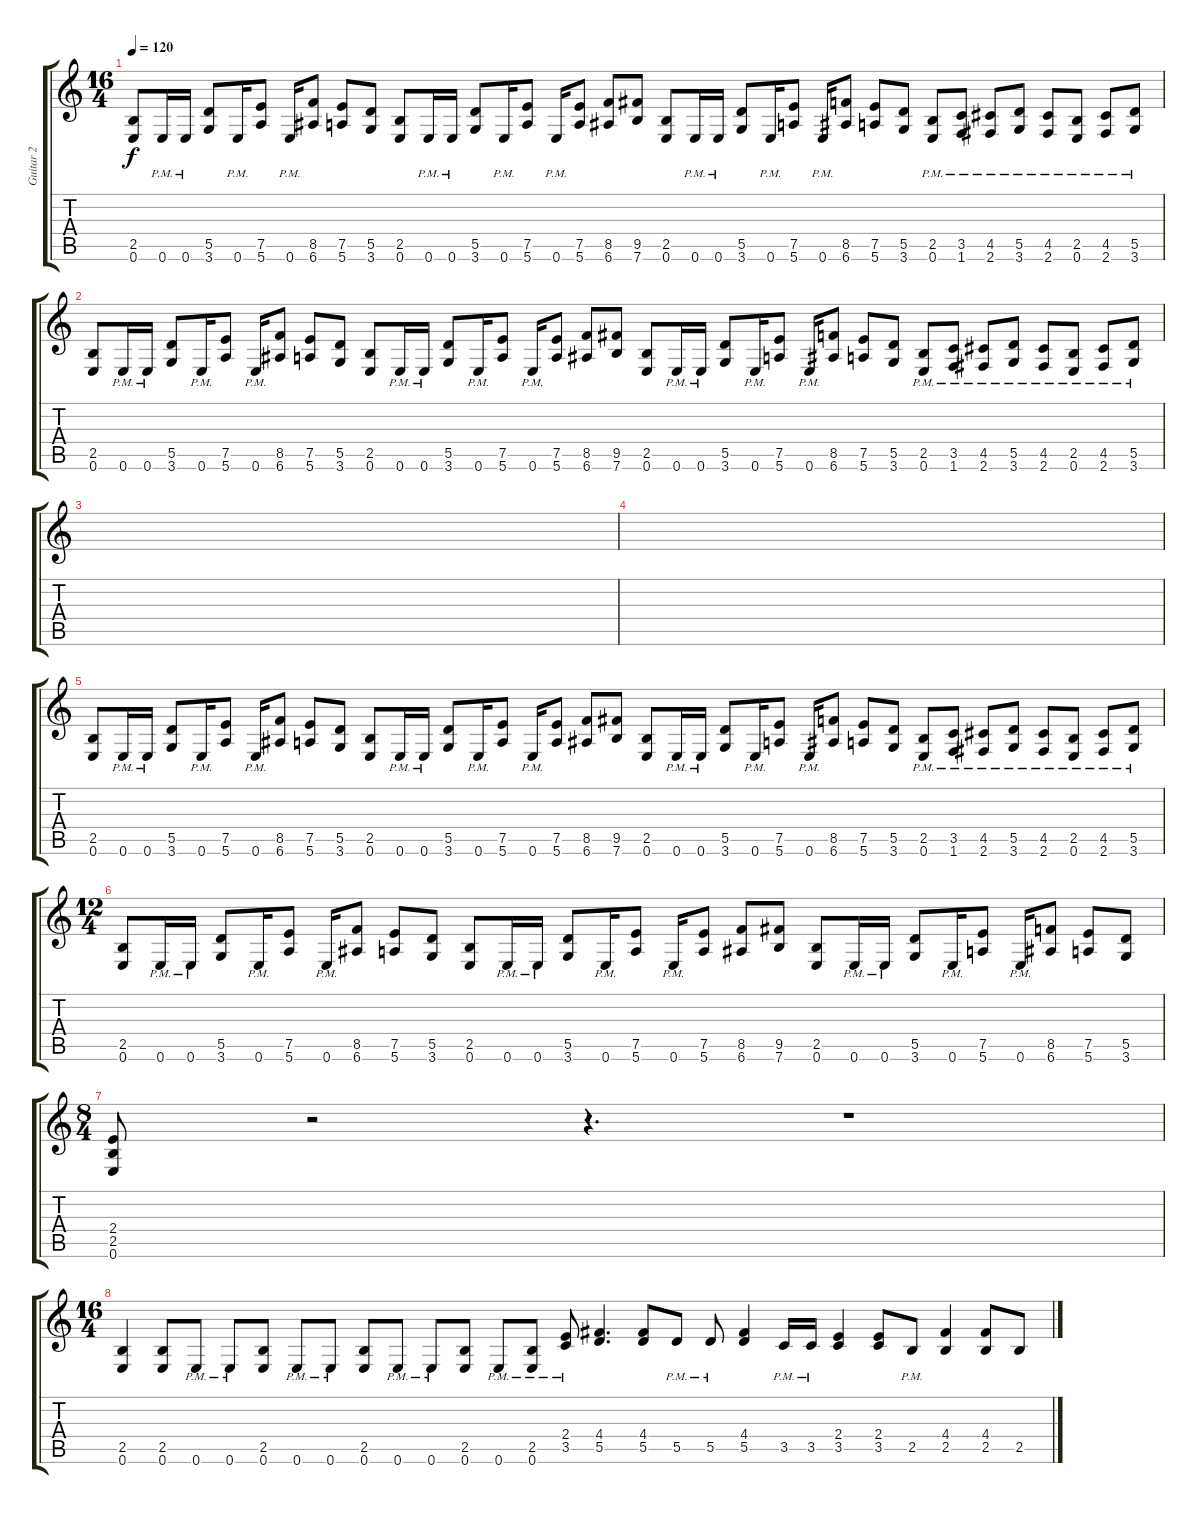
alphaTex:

\track ("Guitar 2" "Guitar 2") {instrument overdrivenguitar}
\staff {score tabs}
\tuning (E4 B3 G3 D3 A2 E2) {hide}
\ts (16 4)
\tempo 120
\clef g2
\ks c
(2.5 0.6).8{dy f} 0.6{pm}.16 0.6{pm}.16 (5.5 3.6).8 0.6{pm}.16 (7.5 5.6).8 0.6{pm}.16 (8.5 6.6).8 (7.5 5.6).8 (5.5 3.6).8 (2.5 0.6).8 0.6{pm}.16 0.6{pm}.16 (5.5 3.6).8 0.6{pm}.16 (7.5 5.6).8 0.6{pm}.16 (7.5 5.6).8 (8.5 6.6).8 (9.5 7.6).8 (2.5 0.6).8 0.6{pm}.16 0.6{pm}.16 (5.5 3.6).8 0.6{pm}.16 (7.5 5.6).8 0.6{pm}.16 (8.5 6.6).8 (7.5 5.6).8 (5.5 3.6).8 (2.5{pm} 0.6{pm}).8 (3.5{pm} 1.6{pm}).8 (4.5{pm} 2.6{pm}).8 (5.5{pm} 3.6{pm}).8 (4.5{pm} 2.6{pm}).8 (2.5{pm} 0.6{pm}).8 (4.5{pm} 2.6{pm}).8 (5.5{pm} 3.6{pm}).8 |
(2.5 0.6).8 0.6{pm}.16 0.6{pm}.16 (5.5 3.6).8 0.6{pm}.16 (7.5 5.6).8 0.6{pm}.16 (8.5 6.6).8 (7.5 5.6).8 (5.5 3.6).8 (2.5 0.6).8 0.6{pm}.16 0.6{pm}.16 (5.5 3.6).8 0.6{pm}.16 (7.5 5.6).8 0.6{pm}.16 (7.5 5.6).8 (8.5 6.6).8 (9.5 7.6).8 (2.5 0.6).8 0.6{pm}.16 0.6{pm}.16 (5.5 3.6).8 0.6{pm}.16 (7.5 5.6).8 0.6{pm}.16 (8.5 6.6).8 (7.5 5.6).8 (5.5 3.6).8 (2.5{pm} 0.6{pm}).8 (3.5{pm} 1.6{pm}).8 (4.5{pm} 2.6{pm}).8 (5.5{pm} 3.6{pm}).8 (4.5{pm} 2.6{pm}).8 (2.5{pm} 0.6{pm}).8 (4.5{pm} 2.6{pm}).8 (5.5{pm} 3.6{pm}).8 |
|
|
(2.5 0.6).8 0.6{pm}.16 0.6{pm}.16 (5.5 3.6).8 0.6{pm}.16 (7.5 5.6).8 0.6{pm}.16 (8.5 6.6).8 (7.5 5.6).8 (5.5 3.6).8 (2.5 0.6).8 0.6{pm}.16 0.6{pm}.16 (5.5 3.6).8 0.6{pm}.16 (7.5 5.6).8 0.6{pm}.16 (7.5 5.6).8 (8.5 6.6).8 (9.5 7.6).8 (2.5 0.6).8 0.6{pm}.16 0.6{pm}.16 (5.5 3.6).8 0.6{pm}.16 (7.5 5.6).8 0.6{pm}.16 (8.5 6.6).8 (7.5 5.6).8 (5.5 3.6).8 (2.5{pm} 0.6{pm}).8 (3.5{pm} 1.6{pm}).8 (4.5{pm} 2.6{pm}).8 (5.5{pm} 3.6{pm}).8 (4.5{pm} 2.6{pm}).8 (2.5{pm} 0.6{pm}).8 (4.5{pm} 2.6{pm}).8 (5.5{pm} 3.6{pm}).8 |
\ts (12 4)
(2.5 0.6).8 0.6{pm}.16 0.6{pm}.16 (5.5 3.6).8 0.6{pm}.16 (7.5 5.6).8 0.6{pm}.16 (8.5 6.6).8 (7.5 5.6).8 (5.5 3.6).8 (2.5 0.6).8 0.6{pm}.16 0.6{pm}.16 (5.5 3.6).8 0.6{pm}.16 (7.5 5.6).8 0.6{pm}.16 (7.5 5.6).8 (8.5 6.6).8 (9.5 7.6).8 (2.5 0.6).8 0.6{pm}.16 0.6{pm}.16 (5.5 3.6).8 0.6{pm}.16 (7.5 5.6).8 0.6{pm}.16 (8.5 6.6).8 (7.5 5.6).8 (5.5 3.6).8 |
\ts (8 4)
(2.4 2.5 0.6).8 r.2 r.4{d} r.1 |
\ts (16 4)
(2.5 0.6).4 (2.5 0.6).8 0.6{pm}.8 0.6{pm}.8 (2.5 0.6).8 0.6{pm}.8 0.6{pm}.8 (2.5 0.6).8 0.6{pm}.8 0.6{pm}.8 (2.5 0.6).8 0.6{pm}.8 (2.5{pm} 0.6{pm}).8 (2.4{pm} 3.5{pm}).8 (4.4 5.5).4{d} (4.4 5.5).8 5.5{pm}.8 5.5{pm}.8 (4.4 5.5).4 3.5{pm}.16 3.5{pm}.16 (2.4 3.5).4 (2.4 3.5).8 2.5{pm}.8 (4.4 2.5).4 (4.4 2.5).8 2.5.8
